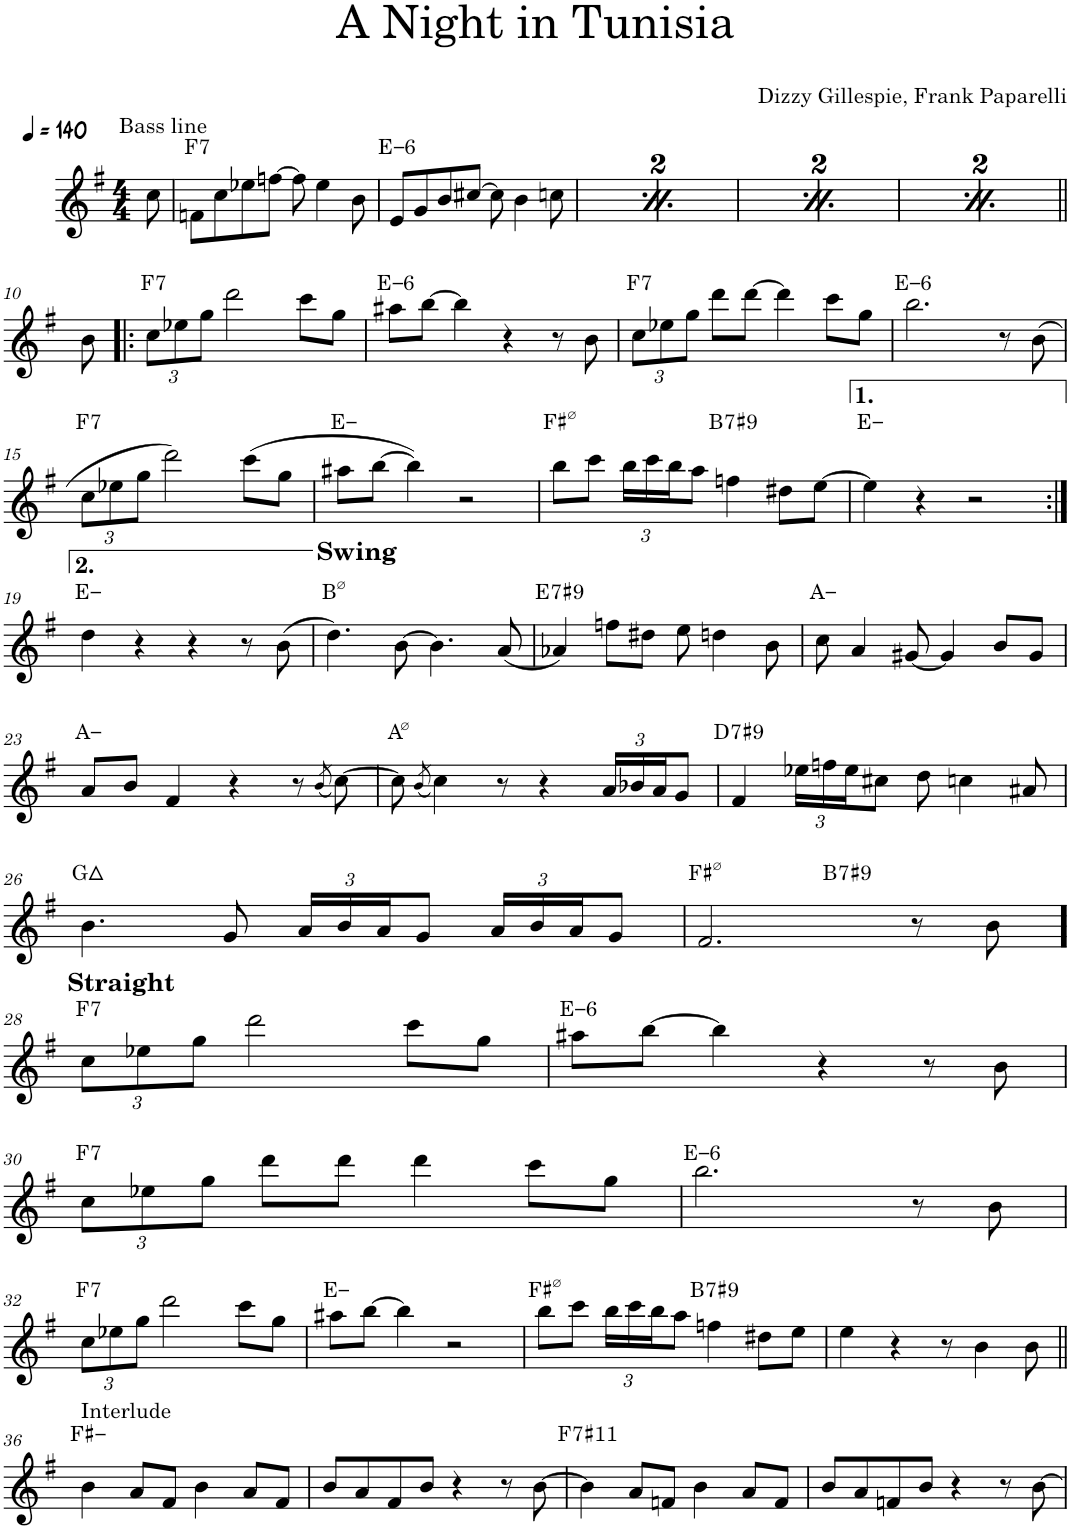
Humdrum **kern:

**kern	**harte
*part1	*part1
*staff1	*
*I"Tenor Saxophone	*
*I'T. Sax.	*
*clefG2	*
*Trd8c14	*
*k[f#]	*
*M4/4	*
=1	=1
8cc\	.
=2	=2
!	!LO:H:kt=7
8fn\L	F:7
8cc\	.
8ee-X\	.
[8ffn\J	.
8ff\]	.
4ee-\	.
8b\	.
=3	=3
!	!LO:H:kt=6
8e/L	E:min6
8g/	.
8b/	.
[8cc#X/J	.
8cc#\]	.
4b\	.
8ccn\	.
=4	=4
!	!LO:H:kt=7
8fn\L	F:7
8cc\	.
8ee-X\	.
[8ffn\J	.
8ff\]	.
4ee-\	.
8b\	.
=5	=5
!	!LO:H:kt=6
8e/L	E:min6
8g/	.
8b/	.
[8cc#X/J	.
8cc#\]	.
4b\	.
8ccn\	.
=6	=6
!	!LO:H:kt=7
8fn\L	F:7
8cc\	.
8ee-X\	.
[8ffn\J	.
8ff\]	.
4ee-\	.
8b\	.
=7	=7
!	!LO:H:kt=6
8e/L	E:min6
8g/	.
8b/	.
[8cc#X/J	.
8cc#\]	.
4b\	.
8ccn\	.
=8	=8
!	!LO:H:kt=7
8fn\L	F:7
8cc\	.
8ee-X\	.
[8ffn\J	.
8ff\]	.
4ee-\	.
8b\	.
=9	=9
!	!LO:H:kt=6
8e/L	E:min6
8g/	.
8b/	.
[8cc#X/J	.
8cc#\]	.
4b\	.
8ccn\	.
!!LO:LB:g=z
=10||	=10||
8b\	.
=11!|:	=11!|:
*Xbrackettup	*
!	!LO:H:kt=7
12cc\L	F:7
12ee-X\	.
12gg\J	.
2ddd\	.
8ccc\L	.
8gg\J	.
=12	=12
!	!LO:H:kt=6
8aa#X\L	E:min6
[8bb\J	.
4bb\]	.
4r	.
8r	.
8b\	.
=13	=13
!	!LO:H:kt=7
12cc\L	F:7
12ee-X\	.
12gg\J	.
8ddd\L	.
[8ddd\J	.
4ddd\]	.
8ccc\L	.
8gg\J	.
=14	=14
!	!LO:H:kt=6
2.bb\	E:min6
8r	.
(8b\	.
!!LO:LB:g=z
=15	=15
!	!LO:H:kt=7
12cc\L	F:7
12ee-X\	.
12gg\J	.
2ddd\)	.
(8ccc\L	.
8gg\J	.
=16	=16
8aa#X\L	E:min
[8bb\J	.
4bb\])	.
2r	.
=17	=17
8bb\L	F#:hdim7
8ccc\J	.
24bb\LL	.
24ccc\	.
24bb\J	.
8aa\J	.
!	!LO:H:kt=7
4ffn\	B:7(#9)
8dd#X\L	.
[8ee\J	.
=18	=18
4ee\]	E:min
4r	.
2r	.
!!LO:LB:g=z
=19:|!	=19:|!
4dd\	E:min
4r	.
4r	.
8r	.
(8b\	.
=20	=20
4.dd\)	B:hdim7
[8b\	.
4.b\]	.
(8a/	.
=21	=21
!	!LO:H:kt=7
4a-X/)	E:7(#9)
8ffn\L	.
8dd#X\J	.
8ee\	.
4ddn\	.
8b\	.
=22	=22
8cc\	A:min
4a/	.
[8g#X/	.
4g#/]	.
8b/L	.
8g#/J	.
!!LO:LB:g=z
=23	=23
8a/L	A:min
8b/J	.
4f#/	.
4r	.
8r	.
(8qb/	.
[8cc\)	.
=24	=24
8cc\]	A:hdim7
(8qb/	.
4cc\)	.
8r	.
4r	.
24a/LL	.
24b-X/	.
24a/J	.
8g/J	.
=25	=25
!	!LO:H:kt=7
4f#/	D:7(#9)
24ee-X\LL	.
24ffn\	.
24ee-\J	.
8cc#X\J	.
8dd\	.
4ccn\	.
8a#X/	.
!!LO:LB:g=z
=26	=26
4.b\	G:maj
8g/	.
24a/LL	.
24b/	.
24a/J	.
8g/J	.
24a/LL	.
24b/	.
24a/J	.
8g/J	.
=27	=27
*^	*
2.f#/	2ryy	F#:hdim7
!	!	!LO:H:kt=7
.	2ryy	B:7(#9)
8r	.	.
8b\	.	.
!!LO:LB:g=z	!!
=28!	=28!	=28!
!	!	!LO:H:kt=7
*v	*v	*
12cc\L	F:7
12ee-X\	.
12gg\J	.
2ddd\	.
8ccc\L	.
8gg\J	.
=29	=29
!	!LO:H:kt=6
8aa#X\L	E:min6
[8bb\J	.
4bb\]	.
4r	.
8r	.
8b\	.
!!LO:LB:g=z
=30	=30
!	!LO:H:kt=7
12cc\L	F:7
12ee-X\	.
12gg\J	.
8ddd\L	.
8ddd\J	.
4ddd\	.
8ccc\L	.
8gg\J	.
=31	=31
!	!LO:H:kt=6
2.bb\	E:min6
8r	.
8b\	.
!!LO:LB:g=z
=32	=32
!	!LO:H:kt=7
12cc\L	F:7
12ee-X\	.
12gg\J	.
2ddd\	.
8ccc\L	.
8gg\J	.
=33	=33
8aa#X\L	E:min
[8bb\J	.
4bb\]	.
2r	.
=34	=34
8bb\L	F#:hdim7
8ccc\J	.
24bb\LL	.
24ccc\	.
24bb\J	.
8aa\J	.
!	!LO:H:kt=7
4ffn\	B:7(#9)
8dd#X\L	.
8ee\J	.
=35	=35
4ee\	.
4r	.
8r	.
4b\	.
8b\	.
!!LO:LB:g=z
=36||	=36||
4b\	F#:min
8a/L	.
8f#/J	.
4b\	.
8a/L	.
8f#/J	.
=37	=37
8b/L	.
8a/	.
8f#/	.
8b/J	.
4r	.
8r	.
[8b\	.
=38	=38
!	!LO:H:kt=7
4b\]	F:7(#11)
8a/L	.
8fn/J	.
4b\	.
8a/L	.
8f/J	.
=39	=39
8b/L	.
8a/	.
8fn/	.
8b/J	.
4r	.
8r	.
[8b\	.
=	=
*-	*-
